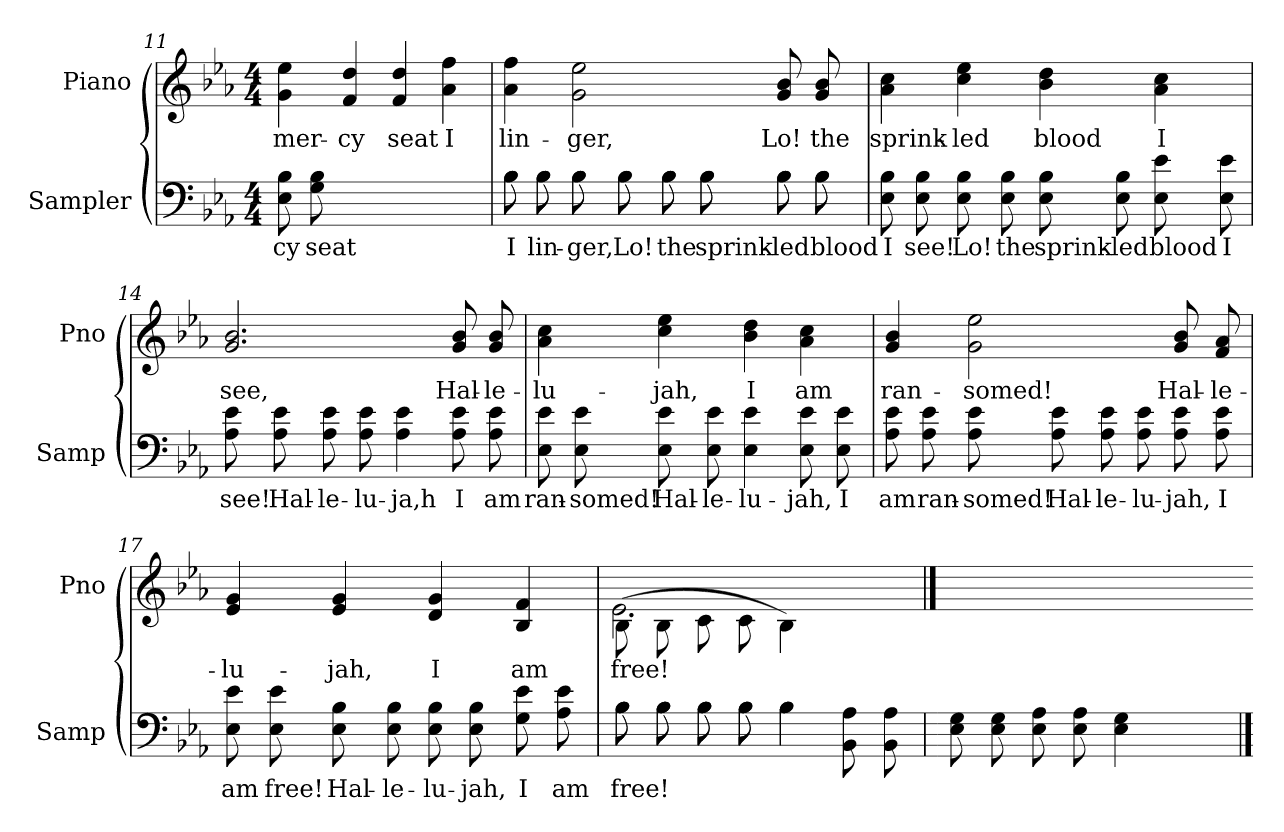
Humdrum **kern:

**kern	**text	**kern	**text
*part2	*part2	*part1	*part1
*staff2	*staff2	*staff1	*staff1
*I"Sampler	*	*I"Piano	*
*I'Samp	*	*I'Pno	*
*clefF4	*	*clefG2	*
*k[b-e-a-]	*	*k[b-e-a-]	*
*E-:	*	*E-:	*
*M4/4	*	*M4/4	*
=11	=11	=11	=11
8E- 8B-	-cy	4g 4ee-	mer-
8G 8B-	seat	.	.
2.ryy	.	4f 4dd	-cy
.	.	4f 4dd	seat
.	.	4a- 4ff	I
=12	=12	=12	=12
*^	*	*	*
8B-\	8B-	I	4a- 4ff	lin-
8B-\	8B-	lin-	.	.
8B-\	8B-	-ger,	2g 2ee-	-ger,
8B-\	8B-	Lo!	.	.
8B-\	8B-	the	.	.
8B-\	8B-	sprink-	.	.
8B-\	8B-	-led	8g 8b-	Lo!
8B-\	8B-	blood	8g 8b-	the
*v	*v	*	*	*
=13	=13	=13	=13
8E- 8B-	I	4a- 4cc	sprink-
8E- 8B-	see!	.	.
8E- 8B-	Lo!	4cc 4ee-	-led
8E- 8B-	the	.	.
8E- 8B-	sprink-	4b- 4dd	blood
8E- 8B-	-led	.	.
8E- 8e-	blood	4a- 4cc	I
8E- 8e-	I	.	.
=14	=14	=14	=14
8A- 8e-	see!	2.g 2.b-	see,
8A- 8e-	Hal-	.	.
8A- 8e-	-le-	.	.
8A- 8e-	-lu-	.	.
4A- 4e-	-ja,h	.	.
8A- 8e-	I	8g 8b-	Hal-
8A- 8e-	am	8g 8b-	-le-
=15	=15	=15	=15
8E- 8e-	ran-	4a- 4cc	-lu-
8E- 8e-	-somed!	.	.
8E- 8e-	Hal-	4cc 4ee-	-jah,
8E- 8e-	-le-	.	.
4E- 4e-	-lu-	4b- 4dd	I
8E- 8e-	-jah,	4a- 4cc	am
8E- 8e-	I	.	.
=16	=16	=16	=16
8A- 8e-	am	4g 4b-	ran-
8A- 8e-	ran-	.	.
8A- 8e-	-somed!	2g 2ee-	-somed!
8A- 8e-	Hal-	.	.
8A- 8e-	-le-	.	.
8A- 8e-	-lu-	.	.
8A- 8e-	-jah,	8g 8b-	Hal-
8A- 8e-	I	8f 8a-	-le-
=17	=17	=17	=17
8E- 8e-	am	4e- 4g	-lu-
8E- 8e-	free!	.	.
8E- 8B-	Hal-	4e- 4g	-jah,
8E- 8B-	-le-	.	.
8E- 8B-	-lu-	4d 4g	I
8E- 8B-	-jah,	.	.
8G 8e-	I	4B- 4f	am
8A- 8e-	am	.	.
=18	=18	=18	=18
*^	*	*^	*
8B-\	8B-	free!	(8B-\	2.e-	free!
8B-\	8B-	.	8B-\	.	.
8B-\	8B-	.	8c\	.	.
8B-\	8B-	.	8c\	.	.
4B-\	4B-	.	4B-\)	.	.
8BB- 8A-	4ryy	.	4ryy	4ryy	.
8BB- 8A-	.	.	.	.	.
*v	*v	*	*	*	*
*	*	*v	*v	*
=	==	==	==
8E- 8G	.	1ryy	.
8E- 8G	.	.	.
8E- 8A-	.	.	.
8E- 8A-	.	.	.
4E- 4G	.	.	.
4ryy	.	.	.
==	=	=	=
*-	*-	*-	*-
